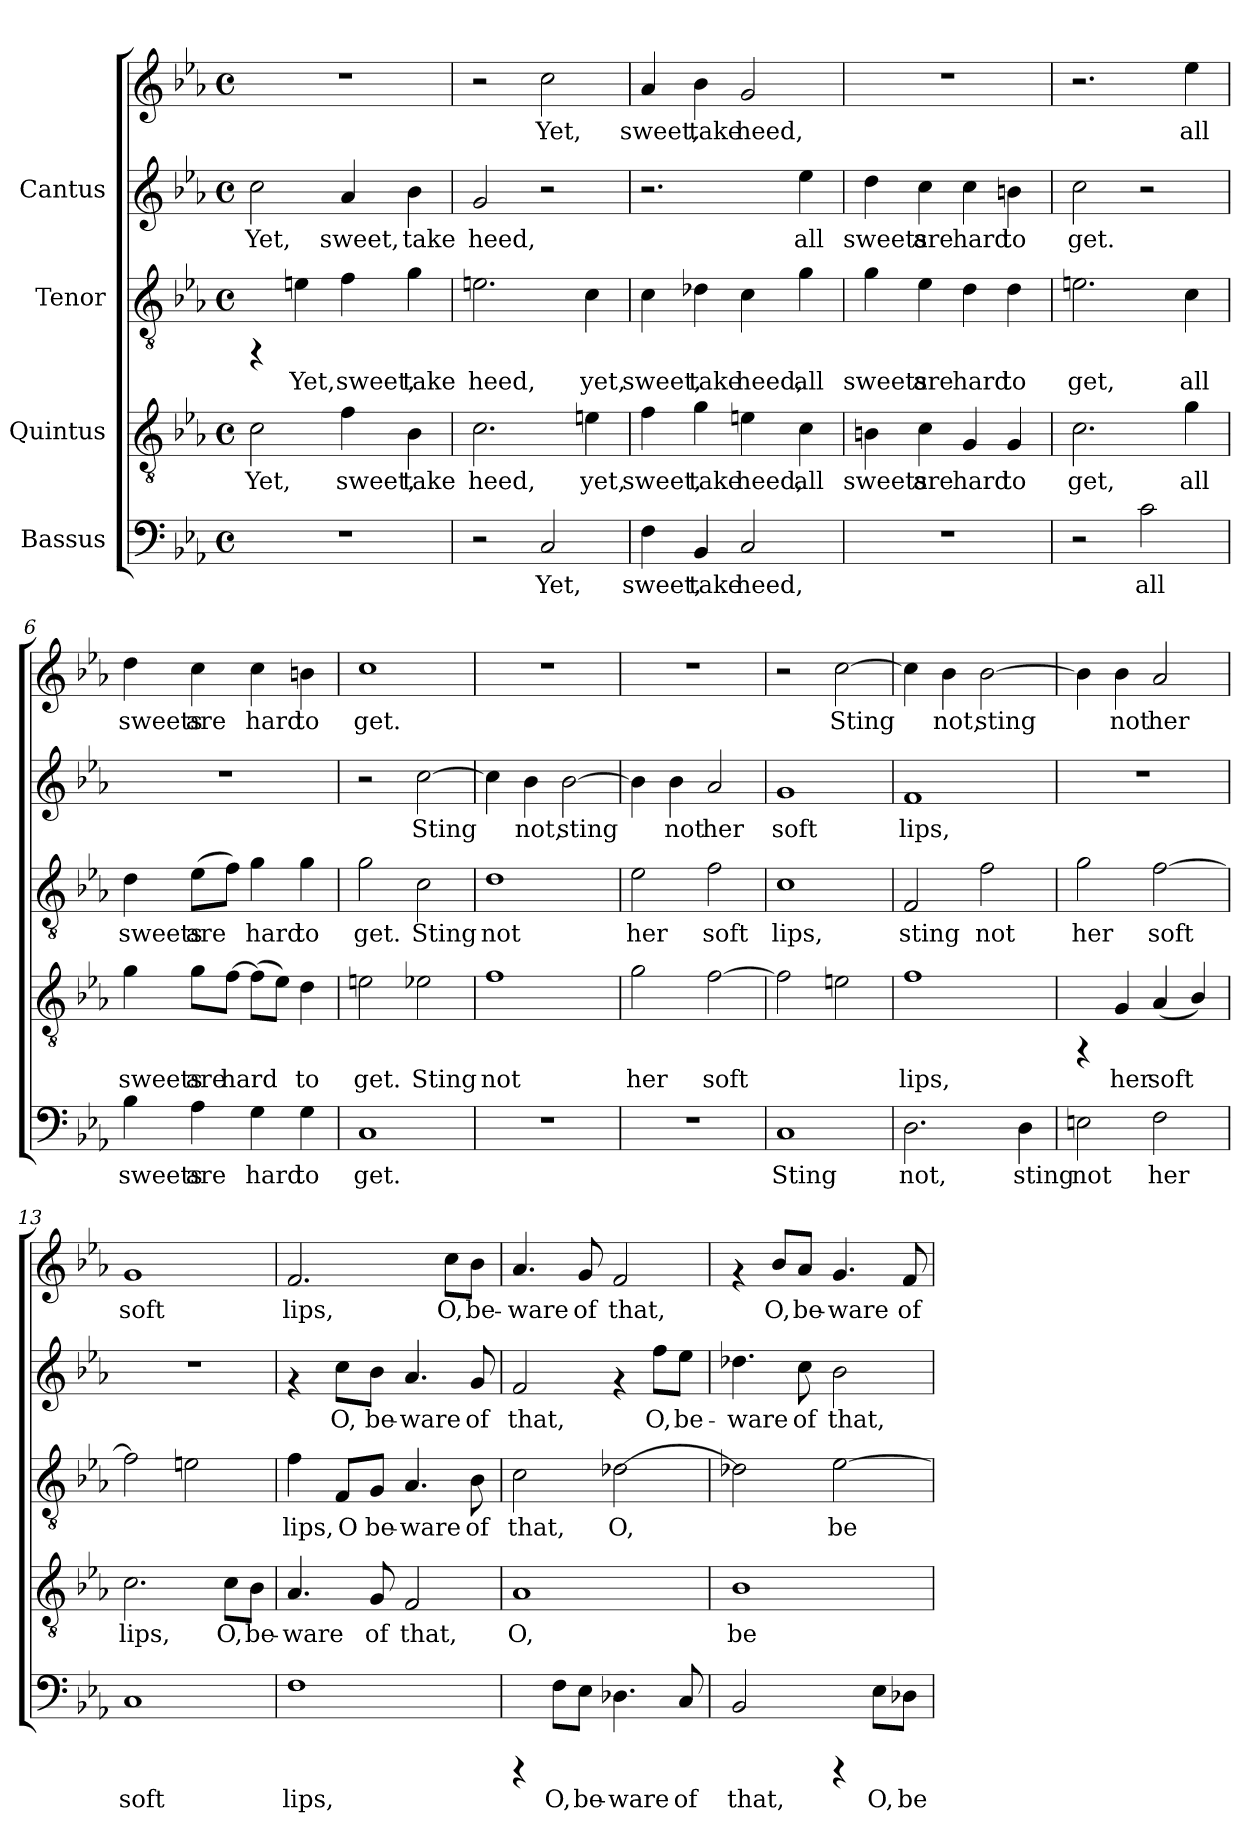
**kern	**text	**kern	**text	**kern	**text	**kern	**text	**kern	**text
*part4	*part4	*part3	*part3	*part2	*part2	*part1	*part1	*part1	*part1
*staff5	*staff5	*staff4	*staff4	*staff3	*staff3	*staff2	*staff2	*staff1	*staff1
*I"Bassus	*	*I"Quintus	*	*I"Tenor	*	*I"Cantus	*	*	*
!!LO:PB:g=z
*stria5	*	*stria5	*	*stria5	*	*stria5	*	*stria5	*
*clefF4	*	*clefGv2	*	*clefGv2	*	*clefG2	*	*clefG2	*
*k[b-e-a-]	*	*k[b-e-a-]	*	*k[b-e-a-]	*	*k[b-e-a-]	*	*k[b-e-a-]	*
*E-:	*	*E-:	*	*E-:	*	*E-:	*	*E-:	*
*M4/4	*	*M4/4	*	*M4/4	*	*M4/4	*	*M4/4	*
*met(c)	*	*met(c)	*	*met(c)	*	*met(c)	*	*met(c)	*
=1	=1	=1	=1	=1	=1	=1	=1	=1	=1
!	!	!	!LO:LY:b:cj	!	!	!	!LO:LY:b:cj	!	!
1r	.	2c\	Yet,	4rFF	.	2cc\	Yet,	1r	.
!	!	!	!	!	!LO:LY:b:cj	!	!	!	!
.	.	.	.	4en\	Yet,	.	.	.	.
!	!	!	!LO:LY:b:cj	!	!LO:LY:b:cj	!	!LO:LY:b:cj	!	!
.	.	4f\	sweet,	4f\	sweet,	4a-/	sweet,	.	.
!	!	!	!LO:LY:b:cj	!	!LO:LY:b:cj	!	!LO:LY:b:cj	!	!
.	.	4B-\	take	4g\	take	4b-\	take	.	.
=2	=2	=2	=2	=2	=2	=2	=2	=2	=2
!	!	!	!LO:LY:b:cj	!	!LO:LY:b:cj	!	!LO:LY:b:cj	!	!
2r	.	2.c\	heed,	2.en\	heed,	2g/	heed,	2r	.
!	!LO:LY:b:cj	!	!	!	!	!	!	!	!LO:LY:b:cj
2C/	Yet,	.	.	.	.	2r	.	2cc\	Yet,
!	!	!	!LO:LY:b:cj	!	!LO:LY:b:cj	!	!	!	!
.	.	4en\	yet,	4c\	yet,	.	.	.	.
=3	=3	=3	=3	=3	=3	=3	=3	=3	=3
!	!LO:LY:b:cj	!	!LO:LY:b:cj	!	!LO:LY:b:cj	!	!	!	!LO:LY:b:cj
4F\	sweet,	4f\	sweet,	4c\	sweet,	2.r	.	4a-/	sweet,
!	!LO:LY:b:cj	!	!LO:LY:b:cj	!	!LO:LY:b:cj	!	!	!	!LO:LY:b:cj
4BB-/	take	4g\	take	4d-X\	take	.	.	4b-\	take
!	!LO:LY:b:cj	!	!LO:LY:b:cj	!	!LO:LY:b:cj	!	!	!	!LO:LY:b:cj
2C/	heed,	4en\	heed,	4c\	heed,	.	.	2g/	heed,
!	!	!	!LO:LY:b:cj	!	!LO:LY:b:cj	!	!LO:LY:b:cj	!	!
.	.	4c\	all	4g\	all	4ee-\	all	.	.
=4	=4	=4	=4	=4	=4	=4	=4	=4	=4
!	!	!	!LO:LY:b:cj	!	!LO:LY:b:cj	!	!LO:LY:b:cj	!	!
1r	.	4Bn\	sweets	4g\	sweets	4dd\	sweets	1r	.
!	!	!	!LO:LY:b:cj	!	!LO:LY:b:cj	!	!LO:LY:b:cj	!	!
.	.	4c\	are	4e-\	are	4cc\	are	.	.
!	!	!	!LO:LY:b:cj	!	!LO:LY:b:cj	!	!LO:LY:b:cj	!	!
.	.	4G/	hard	4d\	hard	4cc\	hard	.	.
!	!	!	!LO:LY:b:cj	!	!LO:LY:b:cj	!	!LO:LY:b:cj	!	!
.	.	4G/	to	4d\	to	4bn\	to	.	.
!!LO:LB:g=z
=5	=5	=5	=5	=5	=5	=5	=5	=5	=5
!	!	!	!LO:LY:b:cj	!	!LO:LY:b:cj	!	!LO:LY:b:cj	!	!
2r	.	2.c\	get,	2.en\	get,	2cc\	get.	2.r	.
!	!LO:LY:b:cj	!	!	!	!	!	!	!	!
2c\	all	.	.	.	.	2r	.	.	.
!	!	!	!LO:LY:b:cj	!	!LO:LY:b:cj	!	!	!	!LO:LY:b:cj
.	.	4g\	all	4c\	all	.	.	4ee-\	all
=6	=6	=6	=6	=6	=6	=6	=6	=6	=6
!	!LO:LY:b:cj	!	!LO:LY:b:cj	!	!LO:LY:b:cj	!	!	!	!LO:LY:b:cj
4B-\	sweets	4g\	sweets	4d\	sweets	1r	.	4dd\	sweets
!	!LO:LY:b:cj	!	!LO:LY:b:cj	!	!LO:LY:b:cj	!	!	!	!LO:LY:b:cj
4A-\	are	8g\L	are	(>8e-\L	are	.	.	4cc\	are
!	!	!	!LO:LY:b:cj	!	!LO:LY:b:cj	!	!	!	!
.	.	[>8f\J	hard	8f\J)	.	.	.	.	.
!	!LO:LY:b:cj	!	!LO:LY:b:cj	!	!LO:LY:b:cj	!	!	!	!LO:LY:b:cj
4G\	hard	(>8f\L]	.	4g\	hard	.	.	4cc\	hard
!	!	!	!LO:LY:b:cj	!	!	!	!	!	!
.	.	8e-\J)	.	.	.	.	.	.	.
!	!LO:LY:b:cj	!	!LO:LY:b:cj	!	!LO:LY:b:cj	!	!	!	!LO:LY:b:cj
4G\	to	4d\	to	4g\	to	.	.	4bn\	to
=7	=7	=7	=7	=7	=7	=7	=7	=7	=7
!	!LO:LY:b:cj	!	!LO:LY:b:cj	!	!LO:LY:b:cj	!	!	!	!LO:LY:b:cj
1C	get.	2en\	get.	2g\	get.	2r	.	1cc	get.
!	!	!	!LO:LY:b:cj	!	!LO:LY:b:cj	!	!LO:LY:b:cj	!	!
.	.	2e-X\	Sting	2c\	Sting	[>2cc\	Sting	.	.
=8	=8	=8	=8	=8	=8	=8	=8	=8	=8
!	!	!	!LO:LY:b:cj	!	!LO:LY:b:cj	!	!LO:LY:b:cj	!	!
1r	.	1f	not	1d	not	4cc\]	.	1r	.
!	!	!	!	!	!	!	!LO:LY:b:cj	!	!
.	.	.	.	.	.	4b-\	not,	.	.
!	!	!	!	!	!	!	!LO:LY:b:cj	!	!
.	.	.	.	.	.	[>2b-\	sting	.	.
=9	=9	=9	=9	=9	=9	=9	=9	=9	=9
!	!	!	!LO:LY:b:cj	!	!LO:LY:b:cj	!	!LO:LY:b:cj	!	!
1r	.	2g\	her	2e-\	her	4b-\]	.	1r	.
!	!	!	!	!	!	!	!LO:LY:b:cj	!	!
.	.	.	.	.	.	4b-\	not	.	.
!	!	!	!LO:LY:b:cj	!	!LO:LY:b:cj	!	!LO:LY:b:cj	!	!
.	.	[>2f\	soft	2f\	soft	2a-/	her	.	.
=10	=10	=10	=10	=10	=10	=10	=10	=10	=10
!	!LO:LY:b:cj	!	!	!	!LO:LY:b:cj	!	!LO:LY:b:cj	!	!
1C	Sting	2f\]	.	1c	lips,	1g	soft	2r	.
!	!	!	!	!	!	!	!	!	!LO:LY:b:cj
.	.	2en\	.	.	.	.	.	[>2cc\	Sting
!!LO:PB:g=z
=11	=11	=11	=11	=11	=11	=11	=11	=11	=11
!	!LO:LY:b:cj	!	!LO:LY:b:cj	!	!LO:LY:b:cj	!	!LO:LY:b:cj	!	!LO:LY:b:cj
2.D\	not,	1f	lips,	2F/	sting	1f	lips,	4cc\]	.
!	!	!	!	!	!	!	!	!	!LO:LY:b:cj
.	.	.	.	.	.	.	.	4b-\	not,
!	!	!	!	!	!LO:LY:b:cj	!	!	!	!LO:LY:b:cj
.	.	.	.	2f\	not	.	.	[>2b-\	sting
!	!LO:LY:b:cj	!	!	!	!	!	!	!	!
4D\	sting	.	.	.	.	.	.	.	.
=12	=12	=12	=12	=12	=12	=12	=12	=12	=12
!	!LO:LY:b:cj	!	!	!	!LO:LY:b:cj	!	!	!	!LO:LY:b:cj
2En\	not	4rFF	.	2g\	her	1r	.	4b-\]	.
!	!	!	!LO:LY:b:cj	!	!	!	!	!	!LO:LY:b:cj
.	.	4G/	her	.	.	.	.	4b-\	not
!	!LO:LY:b:cj	!	!LO:LY:b:cj	!	!LO:LY:b:cj	!	!	!	!LO:LY:b:cj
2F\	her	(<4A-/	soft	[>2f\	soft	.	.	2a-/	her
!	!	!	!LO:LY:b:cj	!	!	!	!	!	!
.	.	4B-/)	.	.	.	.	.	.	.
=13	=13	=13	=13	=13	=13	=13	=13	=13	=13
!	!LO:LY:b:cj	!	!LO:LY:b:cj	!	!	!	!	!	!LO:LY:b:cj
1C	soft	2.c\	lips,	2f\]	.	1r	.	1g	soft
.	.	.	.	2en\	.	.	.	.	.
!	!	!	!LO:LY:b:cj	!	!	!	!	!	!
.	.	8c\L	O,	.	.	.	.	.	.
!	!	!	!LO:LY:b:cj	!	!	!	!	!	!
.	.	8B-\J	be-	.	.	.	.	.	.
=14	=14	=14	=14	=14	=14	=14	=14	=14	=14
!	!LO:LY:b:cj	!	!LO:LY:b:cj	!	!LO:LY:b:cj	!	!	!	!LO:LY:b:cj
1F	lips,	4.A-/	-ware	4f\	lips,	4rf	.	2.f/	lips,
!	!	!	!	!	!LO:LY:b:cj	!	!LO:LY:b:cj	!	!
.	.	.	.	8F/L	O	8cc\L	-O,	.	.
!	!	!	!LO:LY:b:cj	!	!LO:LY:b:cj	!	!LO:LY:b:cj	!	!
.	.	8G/	of	8G/J	be-	8b-\J	be-	.	.
!	!	!	!LO:LY:b:cj	!	!LO:LY:b:cj	!	!LO:LY:b:cj	!	!
.	.	2F/	that,	4.A-/	-ware	4.a-/	-ware	.	.
!	!	!	!	!	!	!	!	!	!LO:LY:b:cj
.	.	.	.	.	.	.	.	8cc\L	O,
!	!	!	!	!	!LO:LY:b:cj	!	!LO:LY:b:cj	!	!LO:LY:b:cj
.	.	.	.	8B-\	of	8g/	of	8b-\J	be-
=15	=15	=15	=15	=15	=15	=15	=15	=15	=15
!	!	!	!LO:LY:b:cj	!	!LO:LY:b:cj	!	!LO:LY:b:cj	!	!LO:LY:b:cj
4rCCC	.	1A-	O,	2c\	that,	2f/	that,	4.a-/	ware
!	!LO:LY:b:cj	!	!	!	!	!	!	!	!
8F\L	O,	.	.	.	.	.	.	.	.
!	!LO:LY:b:cj	!	!	!	!	!	!	!	!LO:LY:b:cj
8E-\J	be-	.	.	.	.	.	.	8g/	of
!	!LO:LY:b:cj	!	!	!	!LO:LY:b:cj	!	!	!	!LO:LY:b:cj
4.D-X\	-ware	.	.	[>2d-X\	O,	4rf	.	2f/	that,
!	!	!	!	!	!	!	!LO:LY:b:cj	!	!
.	.	.	.	.	.	8ff\L	O,	.	.
!	!LO:LY:b:cj	!	!	!	!	!	!LO:LY:b:cj	!	!
8C/	of	.	.	.	.	8ee-\J	be-	.	.
!!LO:LB:g=z
=16	=16	=16	=16	=16	=16	=16	=16	=16	=16
!	!LO:LY:b:cj	!	!LO:LY:b:cj	!	!LO:LY:b:cj	!	!LO:LY:b:cj	!	!
2BB-/	that,	1B-	be-	2d-X\]	.	4.dd-X\	ware	4rf	.
!	!	!	!	!	!	!	!	!	!LO:LY:b:cj
.	.	.	.	.	.	.	.	8b-/L	-O,
!	!	!	!	!	!	!	!LO:LY:b:cj	!	!LO:LY:b:cj
.	.	.	.	.	.	8cc\	of	8a-/J	be-
!	!	!	!	!	!LO:LY:b:cj	!	!LO:LY:b:cj	!	!LO:LY:b:cj
4rCCC	.	.	.	[>2e-\	be-	2b-\	that,	4.g/	-ware
!	!LO:LY:b:cj	!	!	!	!	!	!	!	!
8E-\L	O,	.	.	.	.	.	.	.	.
!	!LO:LY:b:cj	!	!	!	!	!	!	!	!LO:LY:b:cj
8D-X\J	be-	.	.	.	.	.	.	8f/	of
=	=	=	=	=	=	=	=	=	=
*-	*-	*-	*-	*-	*-	*-	*-	*-	*-
